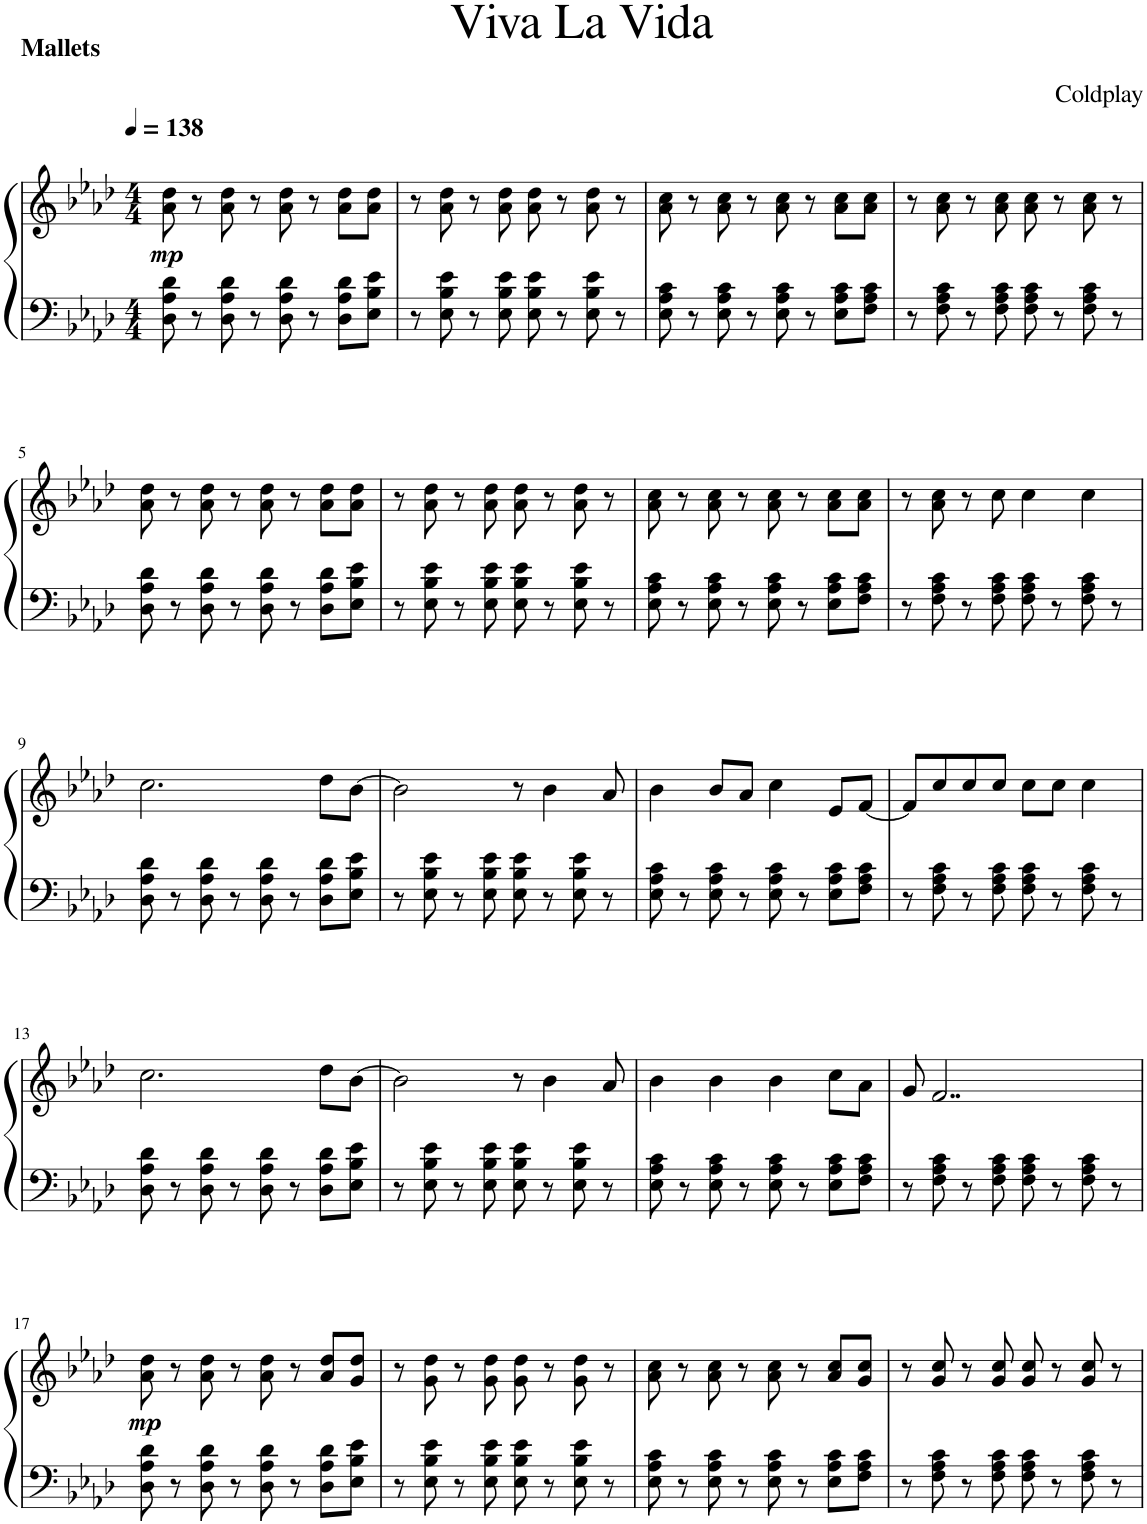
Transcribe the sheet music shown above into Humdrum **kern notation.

**kern	**kern	**dynam
*part1	*part1	*part1
*staff2	*staff1	*staff1/2
*I"Piano	*	*
*I'Pno.	*	*
*clefF4	*clefG2	*
*k[b-e-a-d-]	*k[b-e-a-d-]	*
*M4/4	*M4/4	*
=1	=1	=1
!	!	!LO:DY:b
8D-\ 8A-\ 8d-\	8a-\ 8dd-\	mp
8r	8r	.
8D-\ 8A-\ 8d-\	8a-\ 8dd-\	.
8r	8r	.
8D-\ 8A-\ 8d-\	8a-\ 8dd-\	.
8r	8r	.
8D-\ 8A-\ 8d-\L	8a-\ 8dd-\L	.
8E-\ 8B-\ 8e-\J	8a-\ 8dd-\J	.
=2	=2	=2
8r	8r	.
8E-\ 8B-\ 8e-\	8a-\ 8dd-\	.
8r	8r	.
8E-\ 8B-\ 8e-\	8a-\ 8dd-\	.
8E-\ 8B-\ 8e-\	8a-\ 8dd-\	.
8r	8r	.
8E-\ 8B-\ 8e-\	8a-\ 8dd-\	.
8r	8r	.
=3	=3	=3
8E-\ 8A-\ 8c\	8a-\ 8cc\	.
8r	8r	.
8E-\ 8A-\ 8c\	8a-\ 8cc\	.
8r	8r	.
8E-\ 8A-\ 8c\	8a-\ 8cc\	.
8r	8r	.
8E-\ 8A-\ 8c\L	8a-\ 8cc\L	.
8F\ 8A-\ 8c\J	8a-\ 8cc\J	.
=4	=4	=4
8r	8r	.
8F\ 8A-\ 8c\	8a-\ 8cc\	.
8r	8r	.
8F\ 8A-\ 8c\	8a-\ 8cc\	.
8F\ 8A-\ 8c\	8a-\ 8cc\	.
8r	8r	.
8F\ 8A-\ 8c\	8a-\ 8cc\	.
8r	8r	.
!!LO:LB:g=z
=5	=5	=5
8D-\ 8A-\ 8d-\	8a-\ 8dd-\	.
8r	8r	.
8D-\ 8A-\ 8d-\	8a-\ 8dd-\	.
8r	8r	.
8D-\ 8A-\ 8d-\	8a-\ 8dd-\	.
8r	8r	.
8D-\ 8A-\ 8d-\L	8a-\ 8dd-\L	.
8E-\ 8B-\ 8e-\J	8a-\ 8dd-\J	.
=6	=6	=6
8r	8r	.
8E-\ 8B-\ 8e-\	8a-\ 8dd-\	.
8r	8r	.
8E-\ 8B-\ 8e-\	8a-\ 8dd-\	.
8E-\ 8B-\ 8e-\	8a-\ 8dd-\	.
8r	8r	.
8E-\ 8B-\ 8e-\	8a-\ 8dd-\	.
8r	8r	.
=7	=7	=7
8E-\ 8A-\ 8c\	8a-\ 8cc\	.
8r	8r	.
8E-\ 8A-\ 8c\	8a-\ 8cc\	.
8r	8r	.
8E-\ 8A-\ 8c\	8a-\ 8cc\	.
8r	8r	.
8E-\ 8A-\ 8c\L	8a-\ 8cc\L	.
8F\ 8A-\ 8c\J	8a-\ 8cc\J	.
=8	=8	=8
8r	8r	.
8F\ 8A-\ 8c\	8a-\ 8cc\	.
8r	8r	.
8F\ 8A-\ 8c\	8cc\	.
8F\ 8A-\ 8c\	4cc\	.
8r	.	.
8F\ 8A-\ 8c\	4cc\	.
8r	.	.
!!LO:LB:g=z
=9	=9	=9
8D-\ 8A-\ 8d-\	2.cc\	.
8r	.	.
8D-\ 8A-\ 8d-\	.	.
8r	.	.
8D-\ 8A-\ 8d-\	.	.
8r	.	.
8D-\ 8A-\ 8d-\L	8dd-\L	.
8E-\ 8B-\ 8e-\J	[8b-\J	.
=10	=10	=10
8r	2b-\]	.
8E-\ 8B-\ 8e-\	.	.
8r	.	.
8E-\ 8B-\ 8e-\	.	.
8E-\ 8B-\ 8e-\	8r	.
8r	4b-\	.
8E-\ 8B-\ 8e-\	.	.
8r	8a-/	.
=11	=11	=11
8E-\ 8A-\ 8c\	4b-\	.
8r	.	.
8E-\ 8A-\ 8c\	8b-/L	.
8r	8a-/J	.
8E-\ 8A-\ 8c\	4cc\	.
8r	.	.
8E-\ 8A-\ 8c\L	8e-/L	.
8F\ 8A-\ 8c\J	[8f/J	.
=12	=12	=12
8r	8f/L]	.
8F\ 8A-\ 8c\	8cc/	.
8r	8cc/	.
8F\ 8A-\ 8c\	8cc/J	.
8F\ 8A-\ 8c\	8cc\L	.
8r	8cc\J	.
8F\ 8A-\ 8c\	4cc\	.
8r	.	.
!!LO:LB:g=z
=13	=13	=13
8D-\ 8A-\ 8d-\	2.cc\	.
8r	.	.
8D-\ 8A-\ 8d-\	.	.
8r	.	.
8D-\ 8A-\ 8d-\	.	.
8r	.	.
8D-\ 8A-\ 8d-\L	8dd-\L	.
8E-\ 8B-\ 8e-\J	[8b-\J	.
=14	=14	=14
8r	2b-\]	.
8E-\ 8B-\ 8e-\	.	.
8r	.	.
8E-\ 8B-\ 8e-\	.	.
8E-\ 8B-\ 8e-\	8r	.
8r	4b-\	.
8E-\ 8B-\ 8e-\	.	.
8r	8a-/	.
=15	=15	=15
8E-\ 8A-\ 8c\	4b-\	.
8r	.	.
8E-\ 8A-\ 8c\	4b-\	.
8r	.	.
8E-\ 8A-\ 8c\	4b-\	.
8r	.	.
8E-\ 8A-\ 8c\L	8cc\L	.
8F\ 8A-\ 8c\J	8a-\J	.
=16	=16	=16
8r	8g/	.
8F\ 8A-\ 8c\	2..f/	.
8r	.	.
8F\ 8A-\ 8c\	.	.
8F\ 8A-\ 8c\	.	.
8r	.	.
8F\ 8A-\ 8c\	.	.
8r	.	.
!!LO:LB:g=z
=17	=17	=17
!	!	!LO:DY:b
8D-\ 8A-\ 8d-\	8a-\ 8dd-\	mp
8r	8r	.
8D-\ 8A-\ 8d-\	8a-\ 8dd-\	.
8r	8r	.
8D-\ 8A-\ 8d-\	8a-\ 8dd-\	.
8r	8r	.
8D-\ 8A-\ 8d-\L	8a-/ 8dd-/L	.
8E-\ 8B-\ 8e-\J	8g/ 8dd-/J	.
=18	=18	=18
8r	8r	.
8E-\ 8B-\ 8e-\	8g\ 8dd-\	.
8r	8r	.
8E-\ 8B-\ 8e-\	8g\ 8dd-\	.
8E-\ 8B-\ 8e-\	8g\ 8dd-\	.
8r	8r	.
8E-\ 8B-\ 8e-\	8g\ 8dd-\	.
8r	8r	.
=19	=19	=19
8E-\ 8A-\ 8c\	8a-\ 8cc\	.
8r	8r	.
8E-\ 8A-\ 8c\	8a-\ 8cc\	.
8r	8r	.
8E-\ 8A-\ 8c\	8a-\ 8cc\	.
8r	8r	.
8E-\ 8A-\ 8c\L	8a-/ 8cc/L	.
8F\ 8A-\ 8c\J	8g/ 8cc/J	.
=20	=20	=20
8r	8r	.
8F\ 8A-\ 8c\	8g/ 8cc/	.
8r	8r	.
8F\ 8A-\ 8c\	8g/ 8cc/	.
8F\ 8A-\ 8c\	8g/ 8cc/	.
8r	8r	.
8F\ 8A-\ 8c\	8g/ 8cc/	.
8r	8r	.
=	=	=
*-	*-	*-
